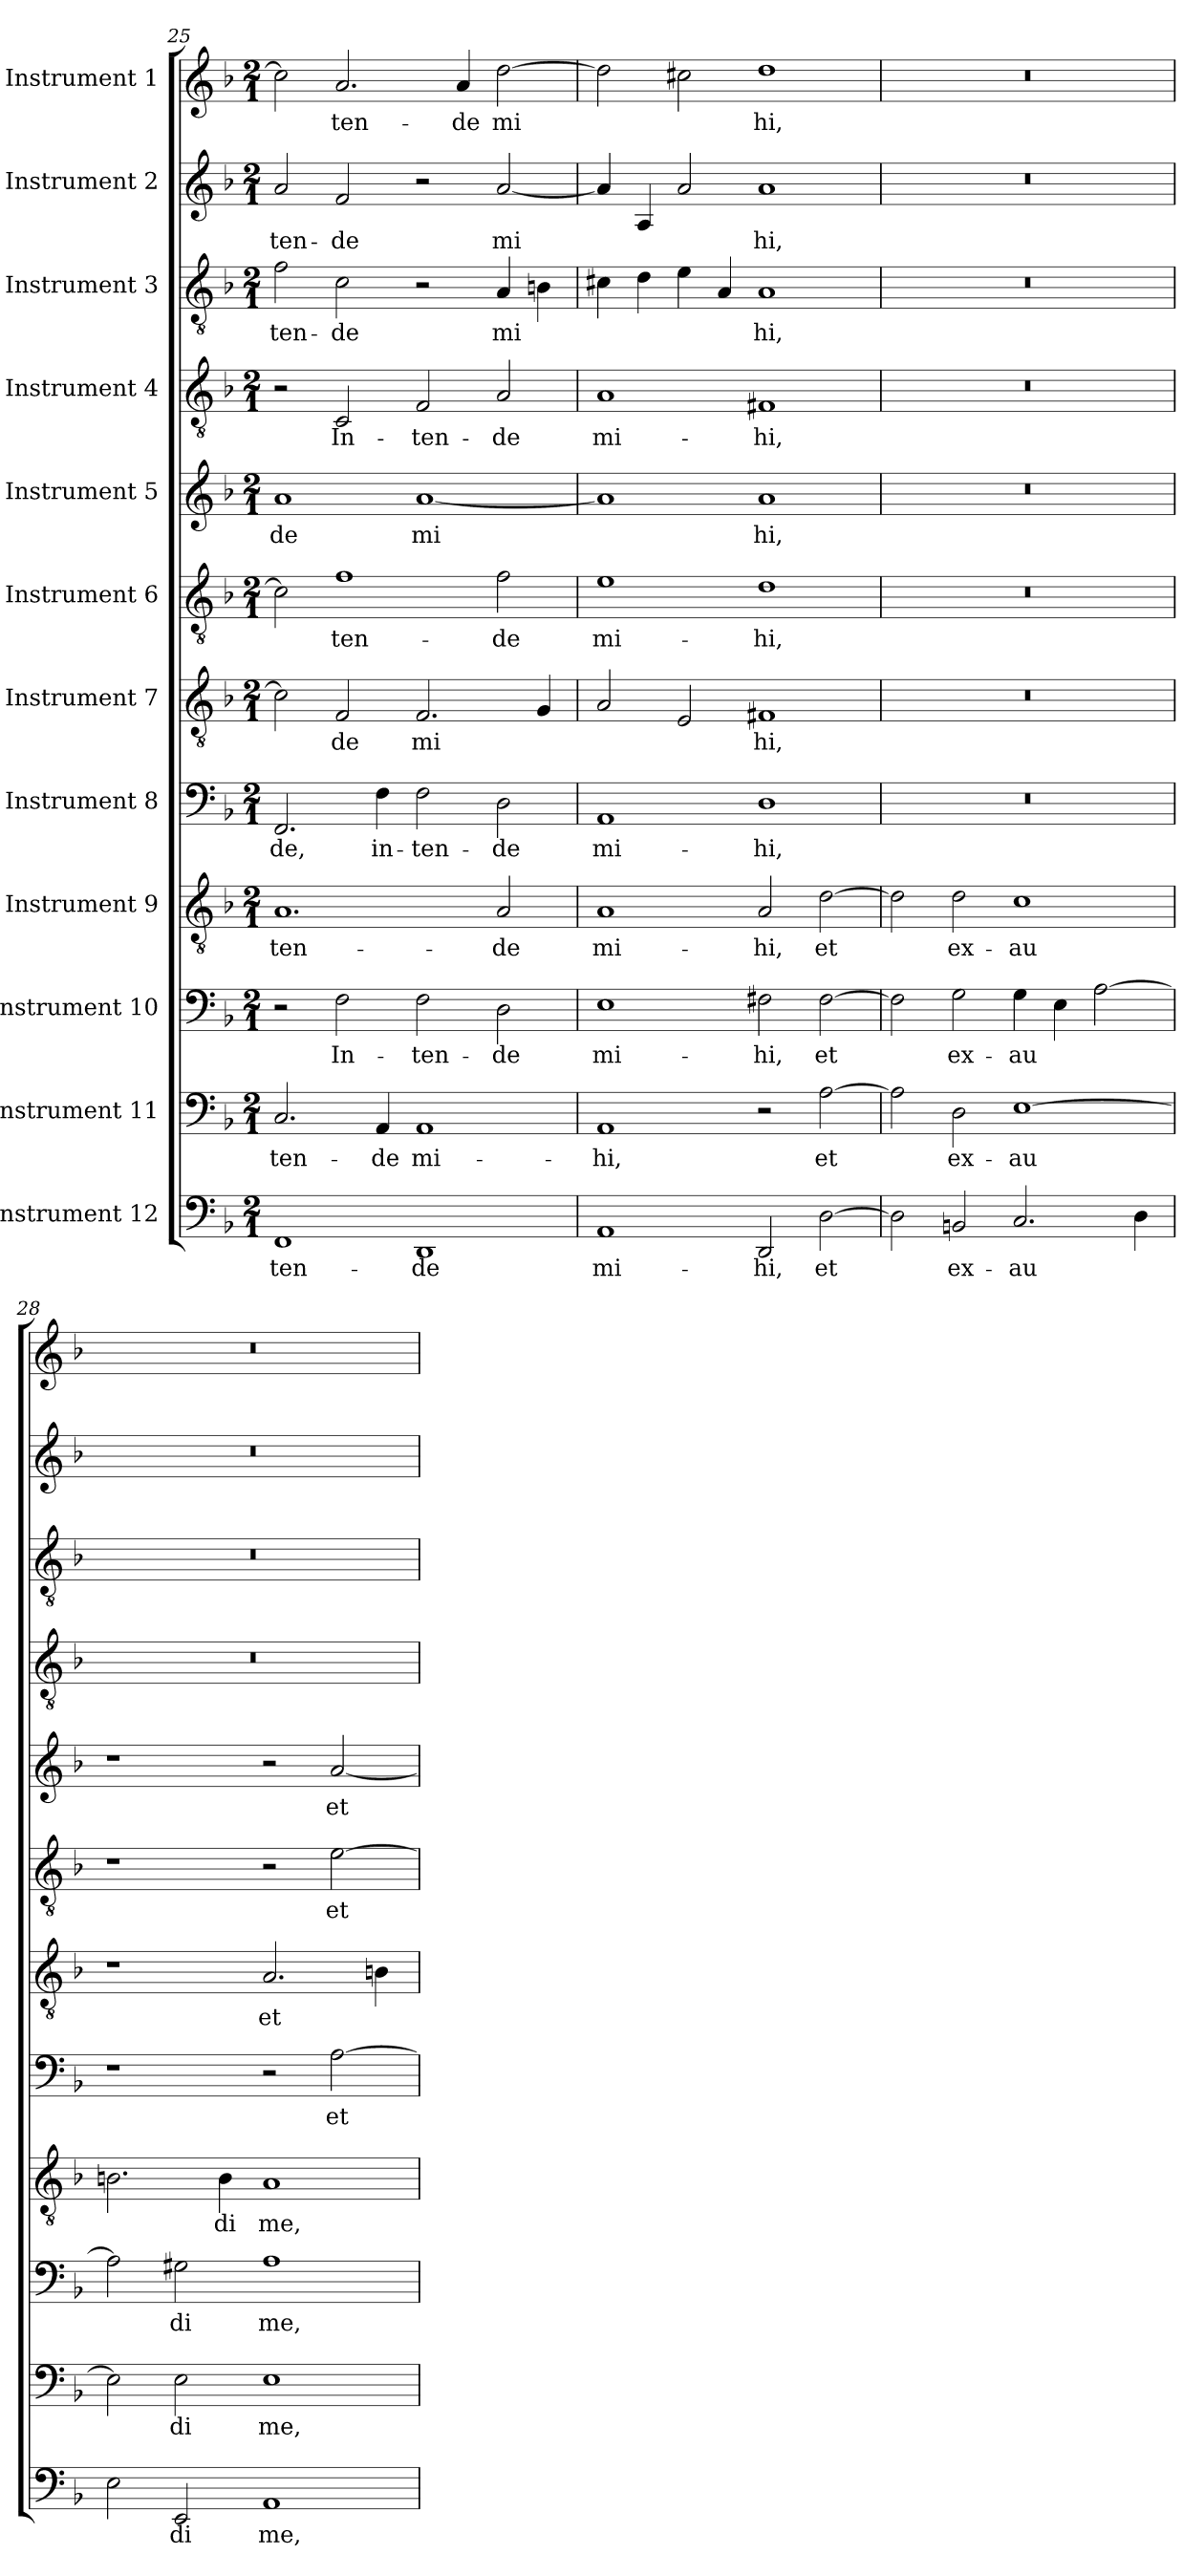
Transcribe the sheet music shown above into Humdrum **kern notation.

**kern	**text	**kern	**text	**kern	**text	**kern	**text	**kern	**text	**kern	**text	**kern	**text	**kern	**text	**kern	**text	**kern	**text	**kern	**text	**kern	**text
*part12	*part12	*part11	*part11	*part10	*part10	*part9	*part9	*part8	*part8	*part7	*part7	*part6	*part6	*part5	*part5	*part4	*part4	*part3	*part3	*part2	*part2	*part1	*part1
*staff12	*staff12	*staff11	*staff11	*staff10	*staff10	*staff9	*staff9	*staff8	*staff8	*staff7	*staff7	*staff6	*staff6	*staff5	*staff5	*staff4	*staff4	*staff3	*staff3	*staff2	*staff2	*staff1	*staff1
*I"Instrument 12	*	*I"Instrument 11	*	*I"Instrument 10	*	*I"Instrument 9	*	*I"Instrument 8	*	*I"Instrument 7	*	*I"Instrument 6	*	*I"Instrument 5	*	*I"Instrument 4	*	*I"Instrument 3	*	*I"Instrument 2	*	*I"Instrument 1	*
*clefF4	*	*clefF4	*	*clefF4	*	*clefGv2	*	*clefF4	*	*clefGv2	*	*clefGv2	*	*clefG2	*	*clefGv2	*	*clefGv2	*	*clefG2	*	*clefG2	*
*k[b-]	*	*k[b-]	*	*k[b-]	*	*k[b-]	*	*k[b-]	*	*k[b-]	*	*k[b-]	*	*k[b-]	*	*k[b-]	*	*k[b-]	*	*k[b-]	*	*k[b-]	*
*F:	*	*F:	*	*F:	*	*F:	*	*F:	*	*F:	*	*F:	*	*F:	*	*F:	*	*F:	*	*F:	*	*F:	*
*M2/1	*	*M2/1	*	*M2/1	*	*M2/1	*	*M2/1	*	*M2/1	*	*M2/1	*	*M2/1	*	*M2/1	*	*M2/1	*	*M2/1	*	*M2/1	*
=25	=25	=25	=25	=25	=25	=25	=25	=25	=25	=25	=25	=25	=25	=25	=25	=25	=25	=25	=25	=25	=25	=25	=25
!	!LO:LY:b:cj	!	!LO:LY:b:cj	!	!	!	!LO:LY:b:cj	!	!LO:LY:b:cj	!	!LO:LY:b:cj	!	!LO:LY:b:cj	!	!LO:LY:b:cj	!	!	!	!LO:LY:b:cj	!	!LO:LY:b:cj	!	!LO:LY:b:cj
1FF	-ten-	2.C/	-ten-	2r	.	1.A	-ten-	2.FF/	-de,	2c\]	--	2c\]	--	1a	-de	2r	.	2f\	-ten-	2a/	-ten-	2cc\]	--
!	!	!	!	!	!LO:LY:b:cj	!	!	!	!	!	!LO:LY:b:cj	!	!LO:LY:b:cj	!	!	!	!LO:LY:b:cj	!	!LO:LY:b:cj	!	!LO:LY:b:cj	!	!LO:LY:b:cj
.	.	.	.	2F\	In-	.	.	.	.	2F/	-de	1f	-ten-	.	.	2C/	In-	2c\	-de	2f/	-de	2.a/	-ten-
!	!	!	!LO:LY:b:cj	!	!	!	!	!	!LO:LY:b:cj	!	!	!	!	!	!	!	!	!	!	!	!	!	!
.	.	4AA/	-de	.	.	.	.	4F\	in-	.	.	.	.	.	.	.	.	.	.	.	.	.	.
!	!LO:LY:b:cj	!	!LO:LY:b:cj	!	!LO:LY:b:cj	!	!	!	!LO:LY:b:cj	!	!LO:LY:b:cj	!	!	!	!LO:LY:b:cj	!	!LO:LY:b:cj	!	!	!	!	!	!
1DD	-de	1AA	mi-	2F\	-ten-	.	.	2F\	-ten-	2.F/	mi-	.	.	[<1a	mi-	2F/	-ten-	2r	.	2r	.	.	.
!	!	!	!	!	!	!	!	!	!	!	!	!	!	!	!	!	!	!	!	!	!	!	!LO:LY:b:cj
.	.	.	.	.	.	.	.	.	.	.	.	.	.	.	.	.	.	.	.	.	.	4a/	-de
!	!	!	!	!	!LO:LY:b:cj	!	!LO:LY:b:cj	!	!LO:LY:b:cj	!	!	!	!LO:LY:b:cj	!	!	!	!LO:LY:b:cj	!	!LO:LY:b:cj	!	!LO:LY:b:cj	!	!LO:LY:b:cj
.	.	.	.	2D\	-de	2A/	-de	2D\	-de	.	.	2f\	-de	.	.	2A/	-de	4A/	mi-	[<2a/	mi-	[>2dd\	mi-
!	!	!	!	!	!	!	!	!	!	!	!LO:LY:b:cj	!	!	!	!	!	!	!	!LO:LY:b:cj	!	!	!	!
.	.	.	.	.	.	.	.	.	.	4G/	--	.	.	.	.	.	.	4Bn\	--	.	.	.	.
=26	=26	=26	=26	=26	=26	=26	=26	=26	=26	=26	=26	=26	=26	=26	=26	=26	=26	=26	=26	=26	=26	=26	=26
!	!LO:LY:b:cj	!	!LO:LY:b:cj	!	!LO:LY:b:cj	!	!LO:LY:b:cj	!	!LO:LY:b:cj	!	!LO:LY:b:cj	!	!LO:LY:b:cj	!	!LO:LY:b:cj	!	!LO:LY:b:cj	!	!LO:LY:b:cj	!	!LO:LY:b:cj	!	!LO:LY:b:cj
1AA	mi-	1AA	-hi,	1E	mi-	1A	mi-	1AA	mi-	2A/	--	1e	mi-	1a]	--	1A	mi-	4c#X\	--	4a/]	--	2dd\]	--
!	!	!	!	!	!	!	!	!	!	!	!	!	!	!	!	!	!	!	!LO:LY:b:cj	!	!LO:LY:b:cj	!	!
.	.	.	.	.	.	.	.	.	.	.	.	.	.	.	.	.	.	4d\	--	4A/	--	.	.
!	!	!	!	!	!	!	!	!	!	!	!LO:LY:b:cj	!	!	!	!	!	!	!	!LO:LY:b:cj	!	!LO:LY:b:cj	!	!LO:LY:b:cj
.	.	.	.	.	.	.	.	.	.	2E/	--	.	.	.	.	.	.	4e\	--	2a/	--	2cc#X\	--
!	!	!	!	!	!	!	!	!	!	!	!	!	!	!	!	!	!	!	!LO:LY:b:cj	!	!	!	!
.	.	.	.	.	.	.	.	.	.	.	.	.	.	.	.	.	.	4A/	--	.	.	.	.
!	!LO:LY:b:cj	!	!	!	!LO:LY:b:cj	!	!LO:LY:b:cj	!	!LO:LY:b:cj	!	!LO:LY:b:cj	!	!LO:LY:b:cj	!	!LO:LY:b:cj	!	!LO:LY:b:cj	!	!LO:LY:b:cj	!	!LO:LY:b:cj	!	!LO:LY:b:cj
2DD/	-hi,	2r	.	2F#X\	-hi,	2A/	-hi,	1D	-hi,	1F#X	-hi,	1d	-hi,	1a	-hi,	1F#X	-hi,	1A	-hi,	1a	-hi,	1dd	-hi,
!	!LO:LY:b:cj	!	!LO:LY:b:cj	!	!LO:LY:b:cj	!	!LO:LY:b:cj	!	!	!	!	!	!	!	!	!	!	!	!	!	!	!	!
[>2D\	et	[>2A\	et	[>2F#\	et	[>2d\	et	.	.	.	.	.	.	.	.	.	.	.	.	.	.	.	.
=27	=27	=27	=27	=27	=27	=27	=27	=27	=27	=27	=27	=27	=27	=27	=27	=27	=27	=27	=27	=27	=27	=27	=27
!	!LO:LY:b:cj	!	!LO:LY:b:cj	!	!LO:LY:b:cj	!	!LO:LY:b:cj	!	!	!	!	!	!	!	!	!	!	!	!	!	!	!	!
2D\]	.	2A\]	.	2F#\]	.	2d\]	.	0r	.	0r	.	0r	.	0r	.	0r	.	0r	.	0r	.	0r	.
!	!LO:LY:b:cj	!	!LO:LY:b:cj	!	!LO:LY:b:cj	!	!LO:LY:b:cj	!	!	!	!	!	!	!	!	!	!	!	!	!	!	!	!
2BBn/	ex-	2D\	ex-	2G\	ex-	2d\	ex-	.	.	.	.	.	.	.	.	.	.	.	.	.	.	.	.
!	!LO:LY:b:cj	!	!LO:LY:b:cj	!	!LO:LY:b:cj	!	!LO:LY:b:cj	!	!	!	!	!	!	!	!	!	!	!	!	!	!	!	!
2.C/	-au-	[>1E	-au-	4G\	-au-	1c	-au-	.	.	.	.	.	.	.	.	.	.	.	.	.	.	.	.
!	!	!	!	!	!LO:LY:b:cj	!	!	!	!	!	!	!	!	!	!	!	!	!	!	!	!	!	!
.	.	.	.	4E\	--	.	.	.	.	.	.	.	.	.	.	.	.	.	.	.	.	.	.
!	!	!	!	!	!LO:LY:b:cj	!	!	!	!	!	!	!	!	!	!	!	!	!	!	!	!	!	!
.	.	.	.	[>2A\	--	.	.	.	.	.	.	.	.	.	.	.	.	.	.	.	.	.	.
!	!LO:LY:b:cj	!	!	!	!	!	!	!	!	!	!	!	!	!	!	!	!	!	!	!	!	!	!
4D\	--	.	.	.	.	.	.	.	.	.	.	.	.	.	.	.	.	.	.	.	.	.	.
=28	=28	=28	=28	=28	=28	=28	=28	=28	=28	=28	=28	=28	=28	=28	=28	=28	=28	=28	=28	=28	=28	=28	=28
!	!LO:LY:b:cj	!	!LO:LY:b:cj	!	!LO:LY:b:cj	!	!LO:LY:b:cj	!	!	!	!	!	!	!	!	!	!	!	!	!	!	!	!
2E\	--	2E\]	--	2A\]	--	2.Bn\	--	1r	.	1r	.	1r	.	1r	.	0r	.	0r	.	0r	.	0r	.
!	!LO:LY:b:cj	!	!LO:LY:b:cj	!	!LO:LY:b:cj	!	!	!	!	!	!	!	!	!	!	!	!	!	!	!	!	!	!
2EE/	-di	2E\	-di	2G#X\	-di	.	.	.	.	.	.	.	.	.	.	.	.	.	.	.	.	.	.
!	!	!	!	!	!	!	!LO:LY:b:cj	!	!	!	!	!	!	!	!	!	!	!	!	!	!	!	!
.	.	.	.	.	.	4B\	-di	.	.	.	.	.	.	.	.	.	.	.	.	.	.	.	.
!	!LO:LY:b:cj	!	!LO:LY:b:cj	!	!LO:LY:b:cj	!	!LO:LY:b:cj	!	!	!	!LO:LY:b:cj	!	!	!	!	!	!	!	!	!	!	!	!
1AA	me,	1E	me,	1A	me,	1A	me,	2r	.	2.A/	et	2r	.	2r	.	.	.	.	.	.	.	.	.
!	!	!	!	!	!	!	!	!	!LO:LY:b:cj	!	!	!	!LO:LY:b:cj	!	!LO:LY:b:cj	!	!	!	!	!	!	!	!
.	.	.	.	.	.	.	.	[>2A\	et	.	.	[>2e\	et	[<2a/	et	.	.	.	.	.	.	.	.
!	!	!	!	!	!	!	!	!	!	!	!LO:LY:b:cj	!	!	!	!	!	!	!	!	!	!	!	!
.	.	.	.	.	.	.	.	.	.	4Bn\	.	.	.	.	.	.	.	.	.	.	.	.	.
=	=	=	=	=	=	=	=	=	=	=	=	=	=	=	=	=	=	=	=	=	=	=	=
*-	*-	*-	*-	*-	*-	*-	*-	*-	*-	*-	*-	*-	*-	*-	*-	*-	*-	*-	*-	*-	*-	*-	*-
